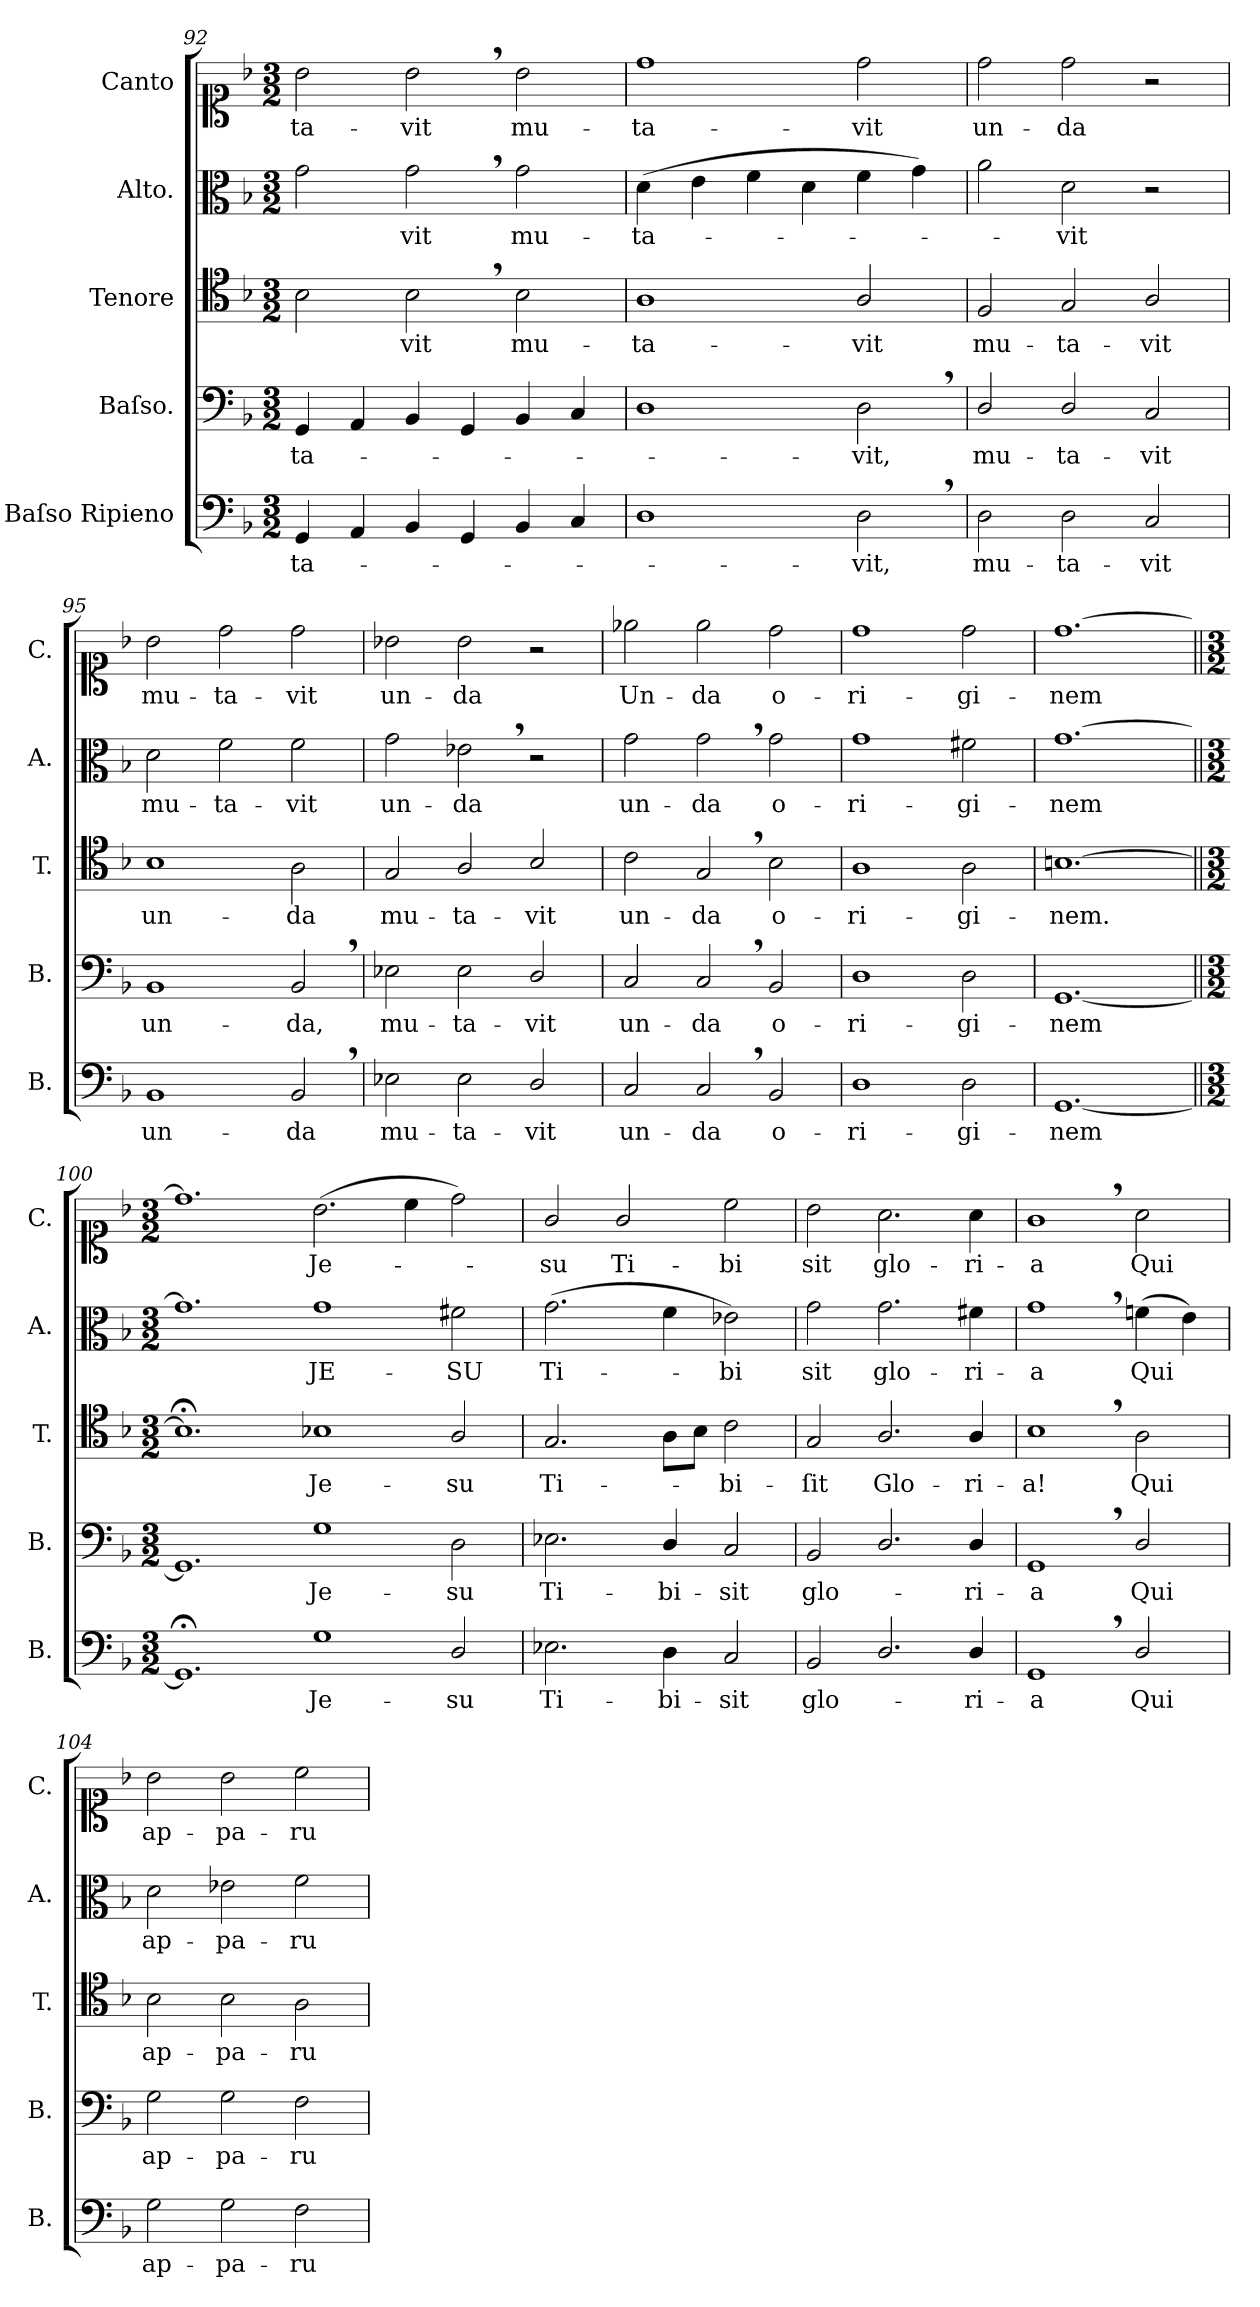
**kern	**text	**kern	**text	**kern	**text	**kern	**text	**kern	**text
*part5	*part5	*part4	*part4	*part3	*part3	*part2	*part2	*part1	*part1
*staff5	*staff5	*staff4	*staff4	*staff3	*staff3	*staff2	*staff2	*staff1	*staff1
*I"Baſso Ripieno	*	*I"Baſso.	*	*I"Tenore	*	*I"Alto.	*	*I"Canto	*
*I'B.	*	*I'B.	*	*I'T.	*	*I'A.	*	*I'C.	*
*clefF4	*	*clefF4	*	*clefC4	*	*clefC3	*	*clefC1	*
*k[b-]	*	*k[b-]	*	*k[b-]	*	*k[b-]	*	*k[b-]	*
*M3/2	*	*M3/2	*	*M3/2	*	*M3/2	*	*M3/2	*
=92	=92	=92	=92	=92	=92	=92	=92	=92	=92
4GG/	-ta-	4GG/	-ta-	2B-\	.	2g\	.	2b-\	-ta-
4AA/	.	4AA/	.	.	.	.	.	.	.
4BB-/	.	4BB-/	.	2B-,\	-vit	2g,\	-vit	2b-,\	-vit
4GG/	.	4GG/	.	.	.	.	.	.	.
!	!	!	!	!	!LO:LY:i	!	!	!	!LO:LY:i
4BB-/	.	4BB-/	.	2B-\	mu-	2g\	mu-	2b-\	mu-
4C/	.	4C/	.	.	.	.	.	.	.
=93	=93	=93	=93	=93	=93	=93	=93	=93	=93
!	!	!	!	!	!LO:LY:i	!	!	!	!LO:LY:i
1D	.	1D	.	1A	-ta-	(4d\	-ta-	1dd	-ta-
.	.	.	.	.	.	4e\	.	.	.
.	.	.	.	.	.	4f\	.	.	.
.	.	.	.	.	.	4d\	.	.	.
!	!	!	!	!	!LO:LY:i	!	!	!	!LO:LY:i
2D,\	-vit,	2D,\	-vit,	2A/	-vit	4f\	.	2dd\	-vit
.	.	.	.	.	.	4g\)	.	.	.
=94	=94	=94	=94	=94	=94	=94	=94	=94	=94
2D\	mu-	2D/	mu-	2F/	mu-	2a\	.	2dd\	un-
2D\	-ta-	2D/	-ta-	2G/	-ta-	2d\	-vit	2dd\	-da
2C/	-vit	2C/	-vit	2A/	-vit	2r	.	2r	.
=95	=95	=95	=95	=95	=95	=95	=95	=95	=95
1BB-	un-	1BB-	un-	1B-	un-	2d\	mu-	2b-\	mu-
.	.	.	.	.	.	2f\	-ta-	2dd\	-ta-
2BB-,/	-da	2BB-,/	-da,	2A\	-da	2f\	-vit	2dd\	-vit
=96	=96	=96	=96	=96	=96	=96	=96	=96	=96
!	!LO:LY:i	!	!	!	!LO:LY:i	!	!	!	!
2E-X\	mu-	2E-X\	mu-	2G/	mu-	2g\	un-	2b-X\	un-
!	!LO:LY:i	!	!	!	!LO:LY:i	!	!	!	!
2E-\	-ta-	2E-\	-ta-	2A/	-ta-	2e-X,\	-da	2b-\	-da
!	!LO:LY:i	!	!	!	!LO:LY:i	!	!	!	!
2D/	-vit	2D/	-vit	2B-/	-vit	2r	.	2r	.
=97	=97	=97	=97	=97	=97	=97	=97	=97	=97
!	!LO:LY:i	!	!	!	!LO:LY:i	!	!	!	!
2C/	un-	2C/	un-	2c\	un-	2g\	un-	2ee-X\	Un-
!	!LO:LY:i	!	!	!	!LO:LY:i	!	!	!	!
2C,/	-da	2C,/	-da	2G,/	-da	2g,\	-da	2ee-\	-da
2BB-/	o-	2BB-/	o-	2B-\	o-	2g\	o-	2dd\	o-
=98	=98	=98	=98	=98	=98	=98	=98	=98	=98
1D	-ri-	1D	-ri-	1A	-ri-	1g	-ri-	1dd	-ri-
2D\	-gi-	2D\	-gi-	2A\	-gi-	2f#X\	-gi-	2dd\	-gi-
=99	=99	=99	=99	=99	=99	=99	=99	=99	=99
[1.GG	-nem	[1.GG	-nem	[1.Bn	-nem.	[1.g	-nem	[1.dd	-nem
=100||	=100||	=100||	=100||	=100||	=100||	=100||	=100||	=100||	=100||
*M3/2	*	*M3/2	*	*M3/2	*	*M3/2	*	*M3/2	*
1.GG;<]	.	1.GG]	.	1.B;<]	.	1.g]	.	1.dd]	.
1G	Je-	1G	Je-	1B-	Je-	1g	JE-	(2.b-\	Je-
.	.	.	.	.	.	.	.	4cc\	.
2D/	-su	2D\	-su	2A/	-su	2f#X\	-SU	2dd\)	.
=101	=101	=101	=101	=101	=101	=101	=101	=101	=101
2.E-X\	Ti-	2.E-X\	Ti-	2.G/	Ti-	(2.g\	Ti-	2g/	-su
.	.	.	.	.	.	.	.	2g/	Ti-
4D\	-bi-	4D/	-bi-	8A\L	.	4f\	.	.	.
.	.	.	.	8B-\J	.	.	.	.	.
2C/	-sit	2C/	-sit	2c\	-bi-	2e-X\)	-bi	2cc\	-bi
=102	=102	=102	=102	=102	=102	=102	=102	=102	=102
2BB-/	glo-	2BB-/	glo-	2G/	-ſit	2g\	sit	2b-\	sit
2.D/	.	2.D/	.	2.A/	Glo-	2.g\	glo-	2.a\	glo-
4D/	-ri-	4D/	-ri-	4A/	-ri-	4f#X\	-ri-	4a\	-ri-
=103	=103	=103	=103	=103	=103	=103	=103	=103	=103
1GG,	-a	1GG,	-a	1B-,	-a!	1g,	-a	1g,	-a
2D/	Qui	2D/	Qui	2A\	Qui	(4fn\	Qui	2a\	Qui
.	.	.	.	.	.	4e\)	.	.	.
=104	=104	=104	=104	=104	=104	=104	=104	=104	=104
2G\	ap-	2G\	ap-	2B-\	ap-	2d\	ap-	2b-\	ap-
2G\	-pa-	2G\	-pa-	2B-\	-pa-	2e-X\	-pa-	2b-\	-pa-
2F\	-ru-	2F\	-ru-	2A\	-ru-	2f\	-ru-	2cc\	-ru-
=	=	=	=	=	=	=	=	=	=
*-	*-	*-	*-	*-	*-	*-	*-	*-	*-
